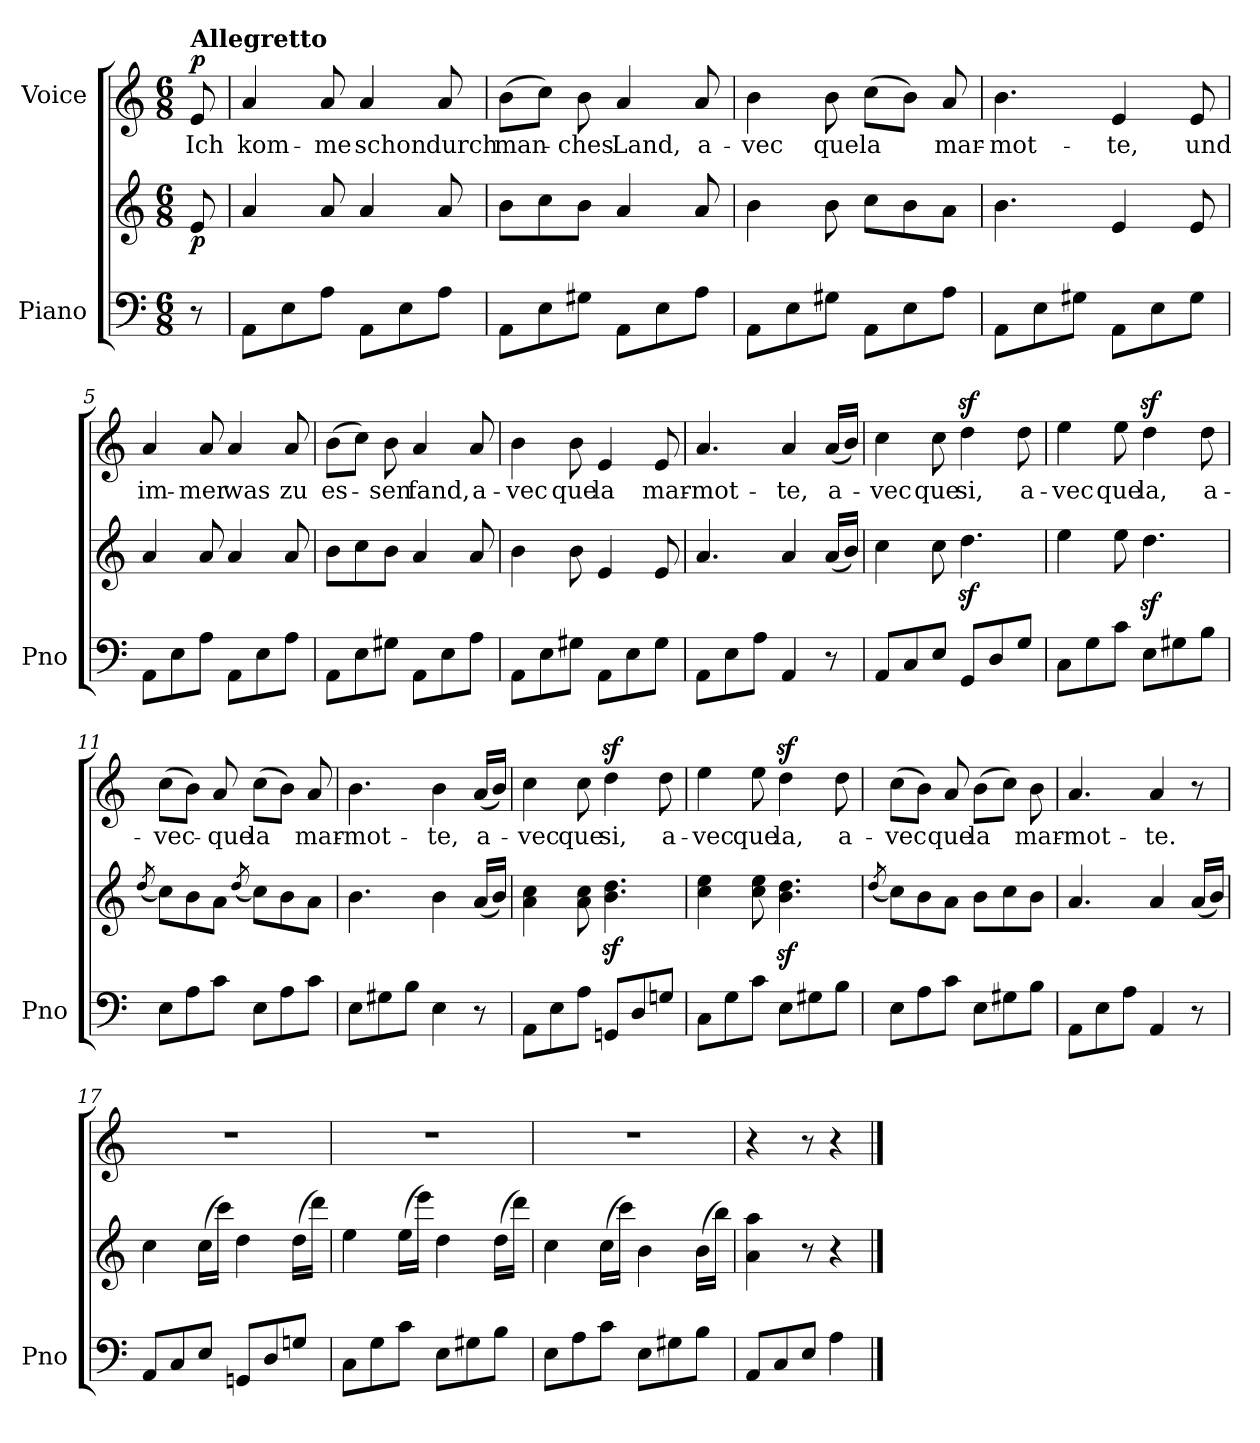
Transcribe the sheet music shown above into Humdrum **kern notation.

**kern	**kern	**dynam	**kern	**text	**dynam
*part2	*part2	*part2	*part1	*part1	*part1
*staff3	*staff2	*staff2/3	*staff1	*staff1	*staff1
*I"Piano	*	*	*I"Voice	*	*
*I'Pno	*	*	*	*	*
*clefF4	*clefG2	*	*clefG2	*	*
*k[]	*k[]	*	*k[]	*	*
*M6/8	*M6/8	*	*M6/8	*	*
=	=	=	=	=	=
!	!	!	!LO:TX:a:B:t=Allegretto	!	!
!	!	!LO:DY:b	!	!LO:LY:b	!LO:DY:a
8r	8e/	p	8e/	Ich	p
=1	=1	=1	=1	=1	=1
!	!	!	!	!LO:LY:b	!
8AA\L	4a/	.	4a/	kom-	.
8E\	.	.	.	.	.
!	!	!	!	!LO:LY:b	!
8A\J	8a/	.	8a/	-me	.
!	!	!	!	!LO:LY:b	!
8AA\L	4a/	.	4a/	schon	.
8E\	.	.	.	.	.
!	!	!	!	!LO:LY:b	!
8A\J	8a/	.	8a/	durch	.
=2	=2	=2	=2	=2	=2
!	!	!	!	!LO:LY:b	!
8AA\L	8b\L	.	(8b\L	man-	.
8E\	8cc\	.	8cc\J)	.	.
!	!	!	!	!LO:LY:b	!
8G#X\J	8b\J	.	8b\	-ches	.
!	!	!	!	!LO:LY:b	!
8AA\L	4a/	.	4a/	Land,	.
8E\	.	.	.	.	.
!	!	!	!	!LO:LY:b	!
8A\J	8a/	.	8a/	a-	.
=3	=3	=3	=3	=3	=3
!	!	!	!	!LO:LY:b	!
8AA\L	4b\	.	4b\	-vec	.
8E\	.	.	.	.	.
!	!	!	!	!LO:LY:b	!
8G#X\J	8b\	.	8b\	que	.
!	!	!	!	!LO:LY:b	!
8AA\L	8cc\L	.	(8cc\L	-la	.
8E\	8b\	.	8b\J)	.	.
!	!	!	!	!LO:LY:b	!
8A\J	8a\J	.	8a/	mar-	.
!!LO:LB:g=z
=4	=4	=4	=4	=4	=4
!	!	!	!	!LO:LY:b	!
8AA\L	4.b\	.	4.b\	-mot-	.
8E\	.	.	.	.	.
8G#X\J	.	.	.	.	.
!	!	!	!	!LO:LY:b	!
8AA\L	4e/	.	4e/	-te,	.
8E\	.	.	.	.	.
!	!	!	!	!LO:LY:b	!
8G#\J	8e/	.	8e/	und	.
=5	=5	=5	=5	=5	=5
!	!	!	!	!LO:LY:b	!
8AA\L	4a/	.	4a/	im-	.
8E\	.	.	.	.	.
!	!	!	!	!LO:LY:b	!
8A\J	8a/	.	8a/	-mer	.
!	!	!	!	!LO:LY:b	!
8AA\L	4a/	.	4a/	was	.
8E\	.	.	.	.	.
!	!	!	!	!LO:LY:b	!
8A\J	8a/	.	8a/	zu	.
=6	=6	=6	=6	=6	=6
!	!	!	!	!LO:LY:b	!
8AA\L	8b\L	.	(8b\L	es-	.
8E\	8cc\	.	8cc\J)	.	.
!	!	!	!	!LO:LY:b	!
8G#X\J	8b\J	.	8b\	-sen	.
!	!	!	!	!LO:LY:b	!
8AA\L	4a/	.	4a/	fand,	.
8E\	.	.	.	.	.
!	!	!	!	!LO:LY:b	!
8A\J	8a/	.	8a/	a-	.
=7	=7	=7	=7	=7	=7
!	!	!	!	!LO:LY:b	!
8AA\L	4b\	.	4b\	-vec	.
8E\	.	.	.	.	.
!	!	!	!	!LO:LY:b	!
8G#X\J	8b\	.	8b\	que	.
!	!	!	!	!LO:LY:b	!
8AA\L	4e/	.	4e/	la	.
8E\	.	.	.	.	.
!	!	!	!	!LO:LY:b	!
8G#\J	8e/	.	8e/	mar-	.
!!LO:LB:g=z
=8	=8	=8	=8	=8	=8
!	!	!	!	!LO:LY:b	!
8AA\L	4.a/	.	4.a/	-mot-	.
8E\	.	.	.	.	.
8A\J	.	.	.	.	.
!	!	!	!	!LO:LY:b	!
4AA/	4a/	.	4a/	-te,	.
!	!	!	!	!LO:LY:b	!
8r	(16a/LL	.	(16a/LL	a-	.
.	16b/JJ)	.	16b/JJ)	.	.
=9	=9	=9	=9	=9	=9
!	!	!	!	!LO:LY:b	!
8AA/L	4cc\	.	4cc\	-vec	.
8C/	.	.	.	.	.
!	!	!	!	!LO:LY:b	!
8E/J	8cc\	.	8cc\	que	.
!	!	!	!	!LO:LY:b	!
8GG/L	4.ddz<\	.	4ddz>\	si,	.
8D/	.	.	.	.	.
!	!	!	!	!LO:LY:b	!
8G/J	.	.	8dd\	a-	.
=10	=10	=10	=10	=10	=10
!	!	!	!	!LO:LY:b	!
8C\L	4ee\	.	4ee\	-vec	.
8G\	.	.	.	.	.
!	!	!	!	!LO:LY:b	!
8c\J	8ee\	.	8ee\	que	.
!	!	!	!	!LO:LY:b	!
8E\L	4.ddz<\	.	4ddz>\	la,	.
8G#X\	.	.	.	.	.
!	!	!	!	!LO:LY:b	!
8B\J	.	.	8dd\	a-	.
=11	=11	=11	=11	=11	=11
.	(8qdd/	.	.	.	.
!	!	!	!	!LO:LY:b	!
8E\L	8cc\L)	.	(8cc\L	-vec-	.
8A\	8b\	.	8b\J)	.	.
!	!	!	!	!LO:LY:b	!
8c\J	8a\J	.	8a/	-que	.
.	(8qdd/	.	.	.	.
!	!	!	!	!LO:LY:b	!
8E\L	8cc\L)	.	(8cc\L	la	.
8A\	8b\	.	8b\J)	.	.
!	!	!	!	!LO:LY:b	!
8c\J	8a\J	.	8a/	mar-	.
!!LO:LB:g=z
=12	=12	=12	=12	=12	=12
!	!	!	!	!LO:LY:b	!
8E\L	4.b\	.	4.b\	-mot-	.
8G#X\	.	.	.	.	.
8B\J	.	.	.	.	.
!	!	!	!	!LO:LY:b	!
4E\	4b\	.	4b\	-te,	.
!	!	!	!	!LO:LY:b	!
8r	(16a/LL	.	(16a/LL	a-	.
.	16b/JJ)	.	16b/JJ)	.	.
=13	=13	=13	=13	=13	=13
!	!	!	!	!LO:LY:b	!
8AA\L	4a\ 4cc\	.	4cc\	vec	.
8E\	.	.	.	.	.
!	!	!	!	!LO:LY:b	!
8A\J	8a\ 8cc\	.	8cc\	que	.
!	!	!	!	!LO:LY:b	!
8GGn/L	4.b\z< 4.dd\z<	.	4ddz>\	si,	.
8D/	.	.	.	.	.
!	!	!	!	!LO:LY:b	!
8Gn/J	.	.	8dd\	a-	.
=14	=14	=14	=14	=14	=14
!	!	!	!	!LO:LY:b	!
8C\L	4cc\ 4ee\	.	4ee\	-vec	.
8G\	.	.	.	.	.
!	!	!	!	!LO:LY:b	!
8c\J	8cc\ 8ee\	.	8ee\	que	.
!	!	!	!	!LO:LY:b	!
8E\L	4.b\z< 4.dd\z<	.	4ddz>\	la,	.
8G#X\	.	.	.	.	.
!	!	!	!	!LO:LY:b	!
8B\J	.	.	8dd\	a-	.
=15	=15	=15	=15	=15	=15
.	(8qdd/	.	.	.	.
!	!	!	!	!LO:LY:b	!
8E\L	8cc\L)	.	(8cc\L	-vec	.
8A\	8b\	.	8b\J)	.	.
!	!	!	!	!LO:LY:b	!
8c\J	8a\J	.	8a/	que	.
!	!	!	!	!LO:LY:b	!
8E\L	8b\L	.	(8b\L	la	.
8G#X\	8cc\	.	8cc\J)	.	.
!	!	!	!	!LO:LY:b	!
8B\J	8b\J	.	8b\	mar-	.
!!LO:LB:g=z
=16	=16	=16	=16	=16	=16
!	!	!	!	!LO:LY:b	!
8AA\L	4.a/	.	4.a/	-mot-	.
8E\	.	.	.	.	.
8A\J	.	.	.	.	.
!	!	!	!	!LO:LY:b	!
4AA/	4a/	.	4a/	-te.	.
8r	(16a/LL	.	8r	.	.
.	16b/JJ)	.	.	.	.
=17	=17	=17	=17	=17	=17
8AA/L	4cc\	.	2.r	.	.
8C/	.	.	.	.	.
8E/J	(16cc\LL	.	.	.	.
.	16ccc\JJ)	.	.	.	.
8GGn/L	4dd\	.	.	.	.
8D/	.	.	.	.	.
8Gn/J	(16dd\LL	.	.	.	.
.	16ddd\JJ)	.	.	.	.
=18	=18	=18	=18	=18	=18
8C\L	4ee\	.	2.r	.	.
8G\	.	.	.	.	.
8c\J	(16ee\LL	.	.	.	.
.	16eee\JJ)	.	.	.	.
8E\L	4dd\	.	.	.	.
8G#X\	.	.	.	.	.
8B\J	(16dd\LL	.	.	.	.
.	16ddd\JJ)	.	.	.	.
=19	=19	=19	=19	=19	=19
8E\L	4cc\	.	2.r	.	.
8A\	.	.	.	.	.
8c\J	(16cc\LL	.	.	.	.
.	16ccc\JJ)	.	.	.	.
8E\L	4b\	.	.	.	.
8G#X\	.	.	.	.	.
8B\J	(16b\LL	.	.	.	.
.	16bb\JJ)	.	.	.	.
=20	=20	=20	=20	=20	=20
8AA/L	4a\ 4aa\	.	4r	.	.
8C/	.	.	.	.	.
8E/J	8r	.	8r	.	.
4A\	4r	.	4r	.	.
==	==	==	==	==	==
*-	*-	*-	*-	*-	*-
